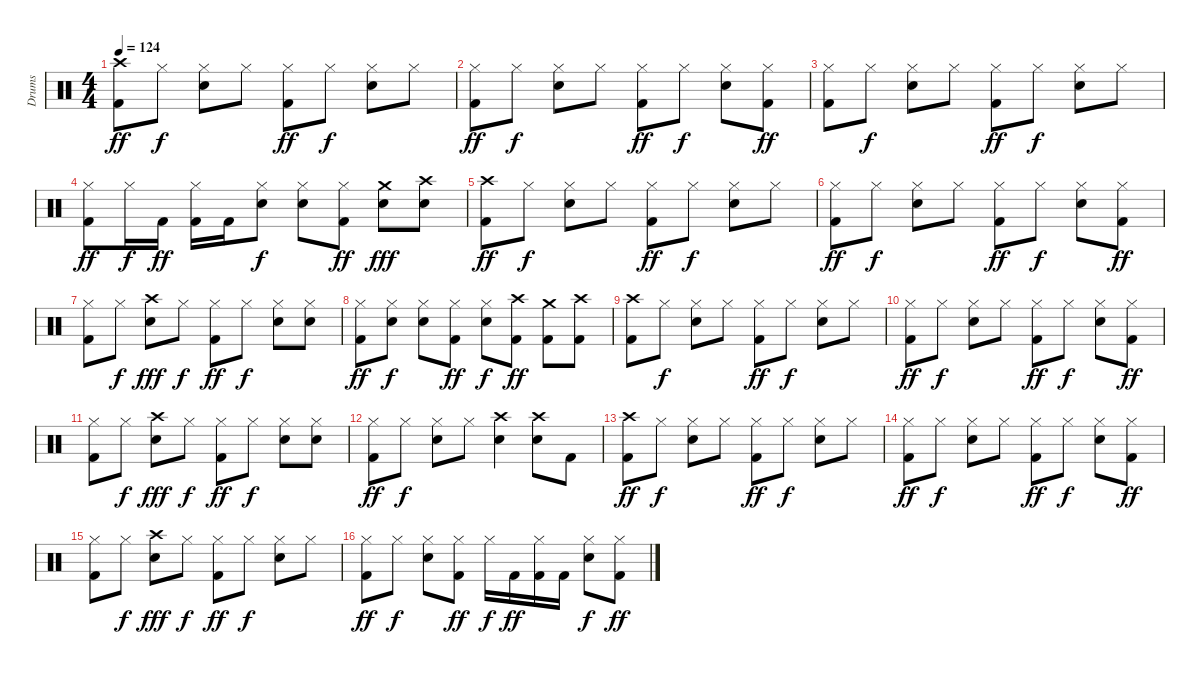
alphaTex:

\track ("Drums" "Drums") {instrument percussion}
\staff {score}
\articulation defaults
\ts (4 4)
\tempo 124
\clef neutral
\ks c
("Crash high (hit)" "Kick (hit) 2").8{dy ff} "Hi-Hat (closed)".8{dy f} ("Hi-Hat (closed)" "Snare (hit) 2").8 "Hi-Hat (closed)".8 ("Hi-Hat (closed)" "Kick (hit) 2").8{dy ff} "Hi-Hat (closed)".8{dy f} ("Hi-Hat (closed)" "Snare (hit) 2").8 "Hi-Hat (closed)".8 |
("Hi-Hat (closed)" "Kick (hit) 2").8{dy ff} "Hi-Hat (closed)".8{dy f} ("Hi-Hat (closed)" "Snare (hit) 2").8 "Hi-Hat (closed)".8 ("Hi-Hat (closed)" "Kick (hit) 2").8{dy ff} "Hi-Hat (closed)".8{dy f} ("Hi-Hat (closed)" "Snare (hit) 2").8 ("Hi-Hat (closed)" "Kick (hit) 2").8{dy ff} |
("Hi-Hat (closed)" "Kick (hit) 2").8 "Hi-Hat (closed)".8{dy f} ("Hi-Hat (closed)" "Snare (hit) 2").8 "Hi-Hat (closed)".8 ("Hi-Hat (closed)" "Kick (hit) 2").8{dy ff} "Hi-Hat (closed)".8{dy f} ("Hi-Hat (closed)" "Snare (hit) 2").8 "Hi-Hat (closed)".8 |
("Hi-Hat (closed)" "Kick (hit) 2").8{dy ff} "Hi-Hat (closed)".16{dy f} "Kick (hit) 2".16{dy ff} ("Hi-Hat (closed)" "Kick (hit) 2").16 "Kick (hit) 2".16 ("Hi-Hat (closed)" "Snare (hit) 2").8{dy f} ("Hi-Hat (closed)" "Snare (hit) 2").8 ("Hi-Hat (closed)" "Kick (hit) 2").8{dy ff} ("Crash medium (hit)" "Snare (hit) 2").8{dy fff} ("Crash high (hit)" "Snare (hit) 2").8 |
("Crash high (hit)" "Kick (hit) 2").8{dy ff} "Hi-Hat (closed)".8{dy f} ("Hi-Hat (closed)" "Snare (hit) 2").8 "Hi-Hat (closed)".8 ("Hi-Hat (closed)" "Kick (hit) 2").8{dy ff} "Hi-Hat (closed)".8{dy f} ("Hi-Hat (closed)" "Snare (hit) 2").8 "Hi-Hat (closed)".8 |
("Hi-Hat (closed)" "Kick (hit) 2").8{dy ff} "Hi-Hat (closed)".8{dy f} ("Hi-Hat (closed)" "Snare (hit) 2").8 "Hi-Hat (closed)".8 ("Hi-Hat (closed)" "Kick (hit) 2").8{dy ff} "Hi-Hat (closed)".8{dy f} ("Hi-Hat (closed)" "Snare (hit) 2").8 ("Hi-Hat (closed)" "Kick (hit) 2").8{dy ff} |
("Hi-Hat (closed)" "Kick (hit) 2").8 "Hi-Hat (closed)".8{dy f} ("Crash high (hit)" "Snare (hit) 2").8{dy fff} "Hi-Hat (closed)".8{dy f} ("Hi-Hat (closed)" "Kick (hit) 2").8{dy ff} "Hi-Hat (closed)".8{dy f} ("Hi-Hat (closed)" "Snare (hit) 2").8 ("Hi-Hat (closed)" "Snare (hit) 2").8 |
("Hi-Hat (closed)" "Kick (hit) 2").8{dy ff} ("Hi-Hat (closed)" "Snare (hit) 2").8{dy f} ("Hi-Hat (closed)" "Snare (hit) 2").8 ("Hi-Hat (closed)" "Kick (hit) 2").8{dy ff} ("Hi-Hat (closed)" "Snare (hit) 2").8{dy f} ("Crash high (hit)" "Kick (hit) 2").8{dy ff} ("Crash medium (hit)" "Kick (hit) 2").8 ("Crash high (hit)" "Kick (hit) 2").8 |
("Crash high (hit)" "Kick (hit) 2").8 "Hi-Hat (closed)".8{dy f} ("Hi-Hat (closed)" "Snare (hit) 2").8 "Hi-Hat (closed)".8 ("Hi-Hat (closed)" "Kick (hit) 2").8{dy ff} "Hi-Hat (closed)".8{dy f} ("Hi-Hat (closed)" "Snare (hit) 2").8 "Hi-Hat (closed)".8 |
("Hi-Hat (closed)" "Kick (hit) 2").8{dy ff} "Hi-Hat (closed)".8{dy f} ("Hi-Hat (closed)" "Snare (hit) 2").8 "Hi-Hat (closed)".8 ("Hi-Hat (closed)" "Kick (hit) 2").8{dy ff} "Hi-Hat (closed)".8{dy f} ("Hi-Hat (closed)" "Snare (hit) 2").8 ("Hi-Hat (closed)" "Kick (hit) 2").8{dy ff} |
("Hi-Hat (closed)" "Kick (hit) 2").8 "Hi-Hat (closed)".8{dy f} ("Crash high (hit)" "Snare (hit) 2").8{dy fff} "Hi-Hat (closed)".8{dy f} ("Hi-Hat (closed)" "Kick (hit) 2").8{dy ff} "Hi-Hat (closed)".8{dy f} ("Hi-Hat (closed)" "Snare (hit) 2").8 ("Hi-Hat (closed)" "Snare (hit) 2").8 |
("Hi-Hat (closed)" "Kick (hit) 2").8{dy ff} "Hi-Hat (closed)".8{dy f} ("Hi-Hat (closed)" "Snare (hit) 2").8 "Hi-Hat (closed)".8 ("Crash high (hit)" "Snare (hit) 2").4 ("Crash high (hit)" "Snare (hit) 2").8 "Kick (hit) 2".8 |
("Crash high (hit)" "Kick (hit) 2").8{dy ff} "Hi-Hat (closed)".8{dy f} ("Hi-Hat (closed)" "Snare (hit) 2").8 "Hi-Hat (closed)".8 ("Hi-Hat (closed)" "Kick (hit) 2").8{dy ff} "Hi-Hat (closed)".8{dy f} ("Hi-Hat (closed)" "Snare (hit) 2").8 "Hi-Hat (closed)".8 |
("Hi-Hat (closed)" "Kick (hit) 2").8{dy ff} "Hi-Hat (closed)".8{dy f} ("Hi-Hat (closed)" "Snare (hit) 2").8 "Hi-Hat (closed)".8 ("Hi-Hat (closed)" "Kick (hit) 2").8{dy ff} "Hi-Hat (closed)".8{dy f} ("Hi-Hat (closed)" "Snare (hit) 2").8 ("Hi-Hat (closed)" "Kick (hit) 2").8{dy ff} |
("Hi-Hat (closed)" "Kick (hit) 2").8 "Hi-Hat (closed)".8{dy f} ("Crash high (hit)" "Snare (hit) 2").8{dy fff} "Hi-Hat (closed)".8{dy f} ("Hi-Hat (closed)" "Kick (hit) 2").8{dy ff} "Hi-Hat (closed)".8{dy f} ("Hi-Hat (closed)" "Snare (hit) 2").8 "Hi-Hat (closed)".8 |
("Hi-Hat (closed)" "Kick (hit) 2").8{dy ff} "Hi-Hat (closed)".8{dy f} ("Hi-Hat (closed)" "Snare (hit) 2").8 ("Hi-Hat (closed)" "Kick (hit) 2").8{dy ff} "Hi-Hat (closed)".16{dy f} "Kick (hit) 2".16{dy ff} ("Hi-Hat (closed)" "Kick (hit) 2").16 "Kick (hit) 2".16 ("Hi-Hat (closed)" "Snare (hit) 2").8{dy f} ("Hi-Hat (closed)" "Kick (hit) 2").8{dy ff}
